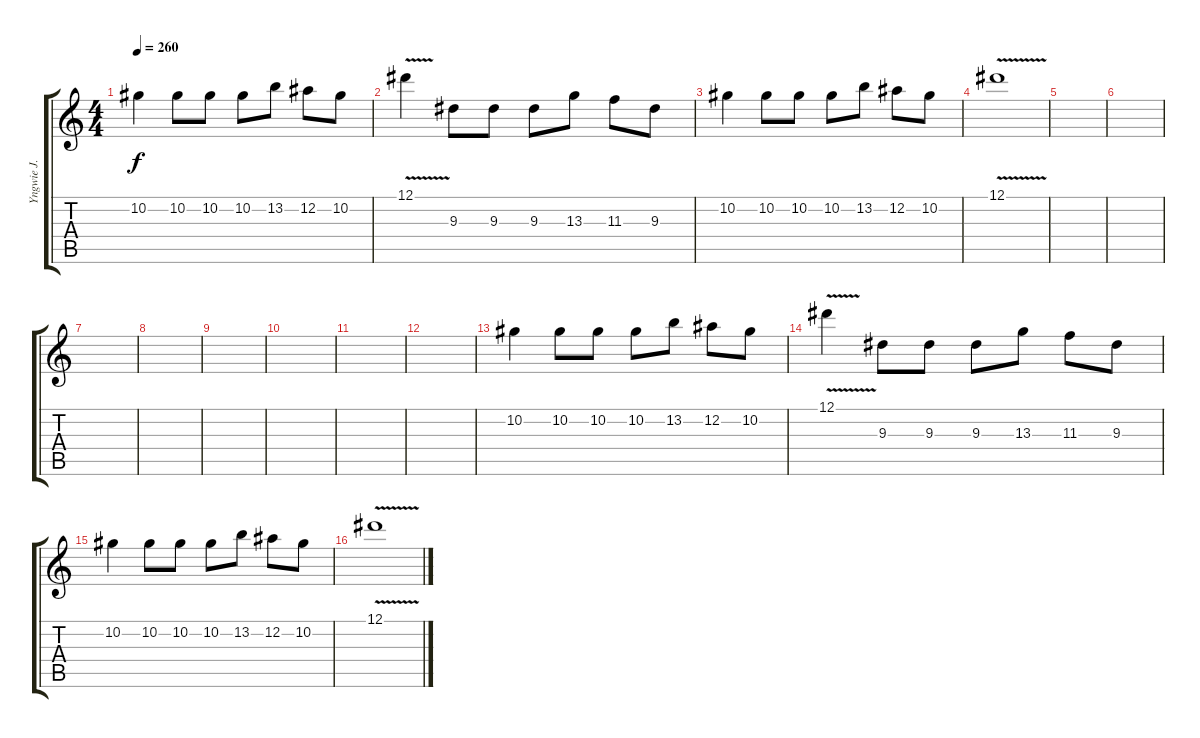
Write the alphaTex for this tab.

\track ("Yngwie J. Malmsteen" "Yngwie J. ") {instrument overdrivenguitar}
\staff {score tabs}
\tuning (Eb4 Bb3 Gb3 Db3 Ab2 Eb2) {hide}
\ts (4 4)
\tempo 260
\clef g2
\ks c
10.2.4{dy f} 10.2.8 10.2.8 10.2.8 13.2.8 12.2.8 10.2.8 |
12.1{v}.4 9.3.8 9.3.8 9.3.8 13.3.8 11.3.8 9.3.8 |
10.2.4 10.2.8 10.2.8 10.2.8 13.2.8 12.2.8 10.2.8 |
12.1{v}.1 |
|
|
|
|
|
|
|
|
10.2.4 10.2.8 10.2.8 10.2.8 13.2.8 12.2.8 10.2.8 |
12.1{v}.4 9.3.8 9.3.8 9.3.8 13.3.8 11.3.8 9.3.8 |
10.2.4 10.2.8 10.2.8 10.2.8 13.2.8 12.2.8 10.2.8 |
12.1{v}.1
